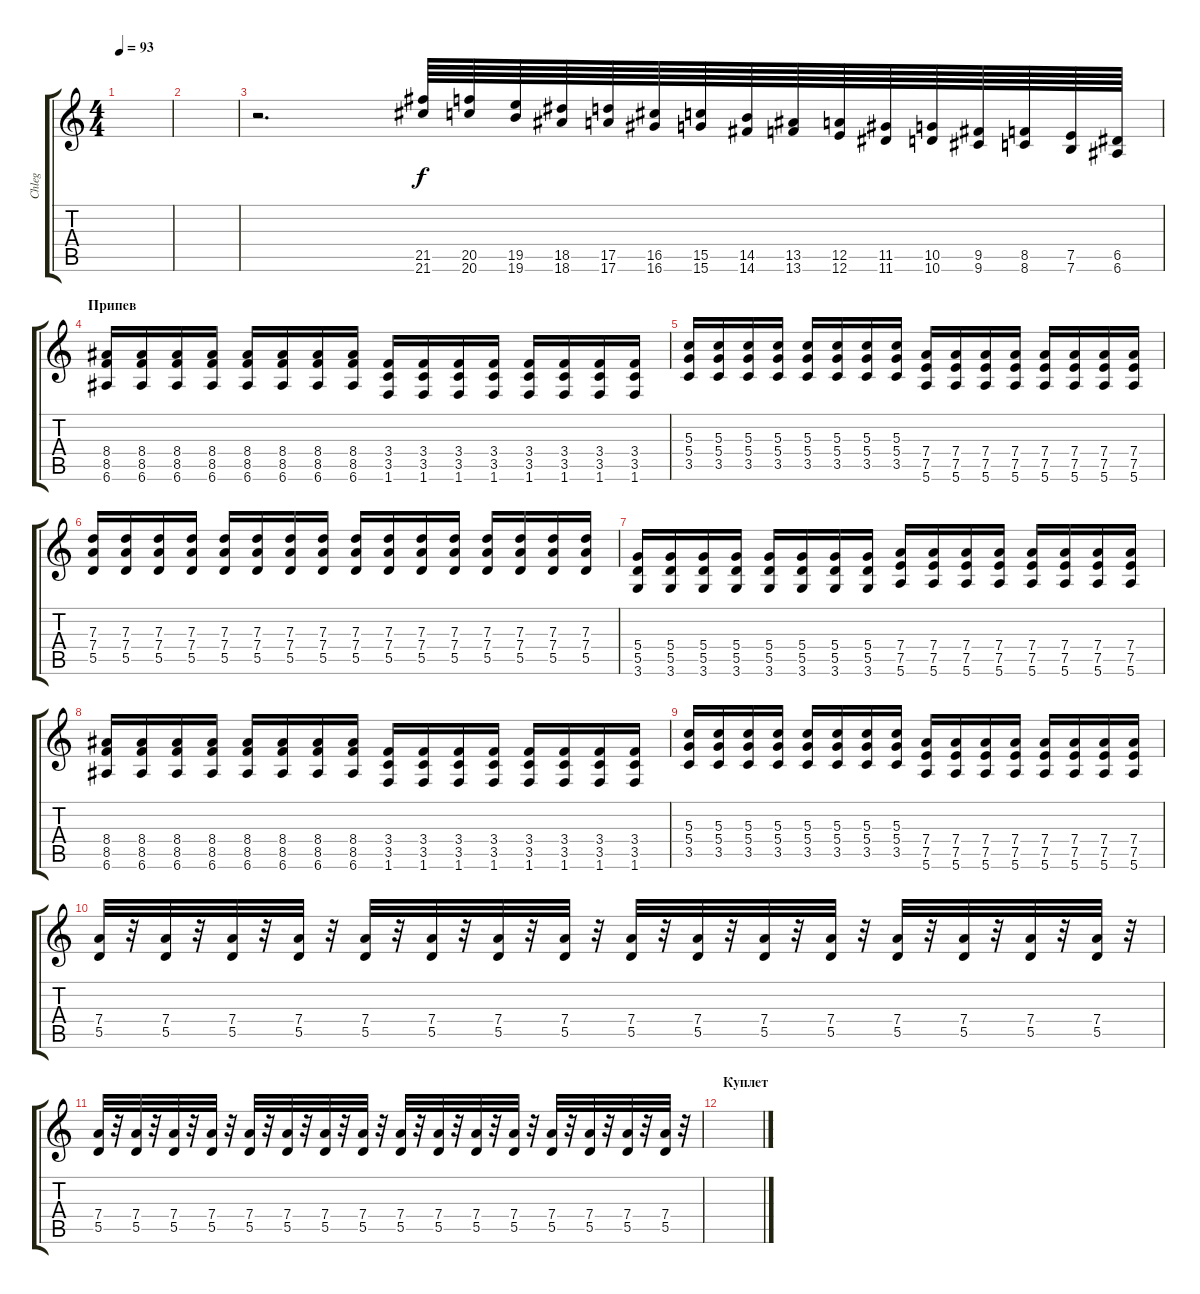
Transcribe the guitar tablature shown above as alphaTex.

\track ("Chleg" "Chleg") {instrument distortionguitar}
\staff {score tabs}
\tuning (E4 B3 G3 D3 A2 E2) {hide}
\ts (4 4)
\tempo 93
\clef g2
\ks c
|
|
r.2{d} (21.5 21.6).64{instrument guitarfretnoise} (20.5 20.6).64 (19.5 19.6).64 (18.5 18.6).64 (17.5 17.6).64 (16.5 16.6).64 (15.5 15.6).64 (14.5 14.6).64 (13.5 13.6).64 (12.5 12.6).64 (11.5 11.6).64 (10.5 10.6).64 (9.5 9.6).64 (8.5 8.6).64 (7.5 7.6).64 (6.5 6.6).64 |
\section ("" "Припев")
(8.4 8.5 6.6).16{instrument distortionguitar} (8.4 8.5 6.6).16 (8.4 8.5 6.6).16 (8.4 8.5 6.6).16 (8.4 8.5 6.6).16 (8.4 8.5 6.6).16 (8.4 8.5 6.6).16 (8.4 8.5 6.6).16 (3.4 3.5 1.6).16 (3.4 3.5 1.6).16 (3.4 3.5 1.6).16 (3.4 3.5 1.6).16 (3.4 3.5 1.6).16 (3.4 3.5 1.6).16 (3.4 3.5 1.6).16 (3.4 3.5 1.6).16 |
(5.3 5.4 3.5).16 (5.3 5.4 3.5).16 (5.3 5.4 3.5).16 (5.3 5.4 3.5).16 (5.3 5.4 3.5).16 (5.3 5.4 3.5).16 (5.3 5.4 3.5).16 (5.3 5.4 3.5).16 (7.4 7.5 5.6).16 (7.4 7.5 5.6).16 (7.4 7.5 5.6).16 (7.4 7.5 5.6).16 (7.4 7.5 5.6).16 (7.4 7.5 5.6).16 (7.4 7.5 5.6).16 (7.4 7.5 5.6).16 |
(7.3 7.4 5.5).16 (7.3 7.4 5.5).16 (7.3 7.4 5.5).16 (7.3 7.4 5.5).16 (7.3 7.4 5.5).16 (7.3 7.4 5.5).16 (7.3 7.4 5.5).16 (7.3 7.4 5.5).16 (7.3 7.4 5.5).16 (7.3 7.4 5.5).16 (7.3 7.4 5.5).16 (7.3 7.4 5.5).16 (7.3 7.4 5.5).16 (7.3 7.4 5.5).16 (7.3 7.4 5.5).16 (7.3 7.4 5.5).16 |
(5.4 5.5 3.6).16 (5.4 5.5 3.6).16 (5.4 5.5 3.6).16 (5.4 5.5 3.6).16 (5.4 5.5 3.6).16 (5.4 5.5 3.6).16 (5.4 5.5 3.6).16 (5.4 5.5 3.6).16 (7.4 7.5 5.6).16 (7.4 7.5 5.6).16 (7.4 7.5 5.6).16 (7.4 7.5 5.6).16 (7.4 7.5 5.6).16 (7.4 7.5 5.6).16 (7.4 7.5 5.6).16 (7.4 7.5 5.6).16 |
(8.4 8.5 6.6).16{instrument distortionguitar} (8.4 8.5 6.6).16 (8.4 8.5 6.6).16 (8.4 8.5 6.6).16 (8.4 8.5 6.6).16 (8.4 8.5 6.6).16 (8.4 8.5 6.6).16 (8.4 8.5 6.6).16 (3.4 3.5 1.6).16 (3.4 3.5 1.6).16 (3.4 3.5 1.6).16 (3.4 3.5 1.6).16 (3.4 3.5 1.6).16 (3.4 3.5 1.6).16 (3.4 3.5 1.6).16 (3.4 3.5 1.6).16 |
(5.3 5.4 3.5).16 (5.3 5.4 3.5).16 (5.3 5.4 3.5).16 (5.3 5.4 3.5).16 (5.3 5.4 3.5).16 (5.3 5.4 3.5).16 (5.3 5.4 3.5).16 (5.3 5.4 3.5).16 (7.4 7.5 5.6).16 (7.4 7.5 5.6).16 (7.4 7.5 5.6).16 (7.4 7.5 5.6).16 (7.4 7.5 5.6).16 (7.4 7.5 5.6).16 (7.4 7.5 5.6).16 (7.4 7.5 5.6).16 |
(7.4 5.5).32{volume 12} r.32 (7.4 5.5).32 r.32 (7.4 5.5).32 r.32 (7.4 5.5).32 r.32 (7.4 5.5).32 r.32 (7.4 5.5).32 r.32 (7.4 5.5).32 r.32 (7.4 5.5).32 r.32 (7.4 5.5).32 r.32 (7.4 5.5).32 r.32 (7.4 5.5).32 r.32 (7.4 5.5).32 r.32 (7.4 5.5).32 r.32 (7.4 5.5).32 r.32 (7.4 5.5).32 r.32 (7.4 5.5).32 r.32 |
(7.4 5.5).32 r.32 (7.4 5.5).32 r.32 (7.4 5.5).32 r.32 (7.4 5.5).32 r.32 (7.4 5.5).32 r.32 (7.4 5.5).32 r.32 (7.4 5.5).32 r.32 (7.4 5.5).32 r.32 (7.4 5.5).32 r.32 (7.4 5.5).32 r.32 (7.4 5.5).32 r.32 (7.4 5.5).32 r.32 (7.4 5.5).32 r.32 (7.4 5.5).32 r.32 (7.4 5.5).32 r.32 (7.4 5.5).32 r.32 |
\section ("" "Куплет")
